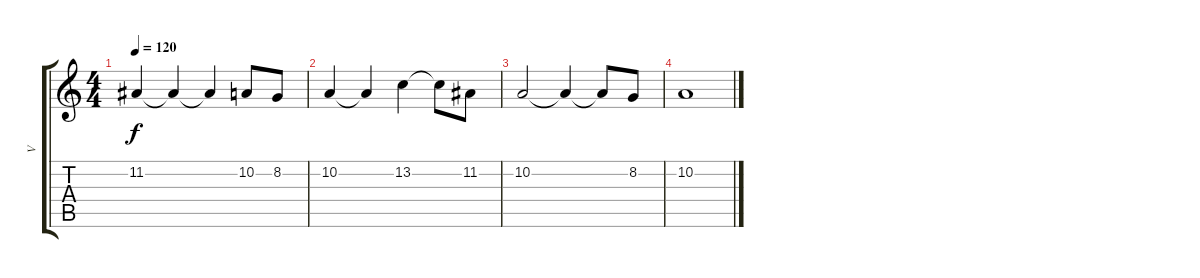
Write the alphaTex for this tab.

\track ("V" "V") {instrument lead2sawtooth}
\staff {score tabs}
\tuning (E4 B3 G3 D3 A2 D2) {hide}
\ts (4 4)
\tempo 120
\clef g2
\ks c
11.2.4{dy f} 11.2{t}.4 11.2{t}.4 10.2.8 8.2.8 |
10.2.4 10.2{t}.4 13.2.4 13.2{t}.8 11.2.8 |
10.2.2 10.2{t}.4 10.2{t}.8 8.2.8 |
10.2.1
